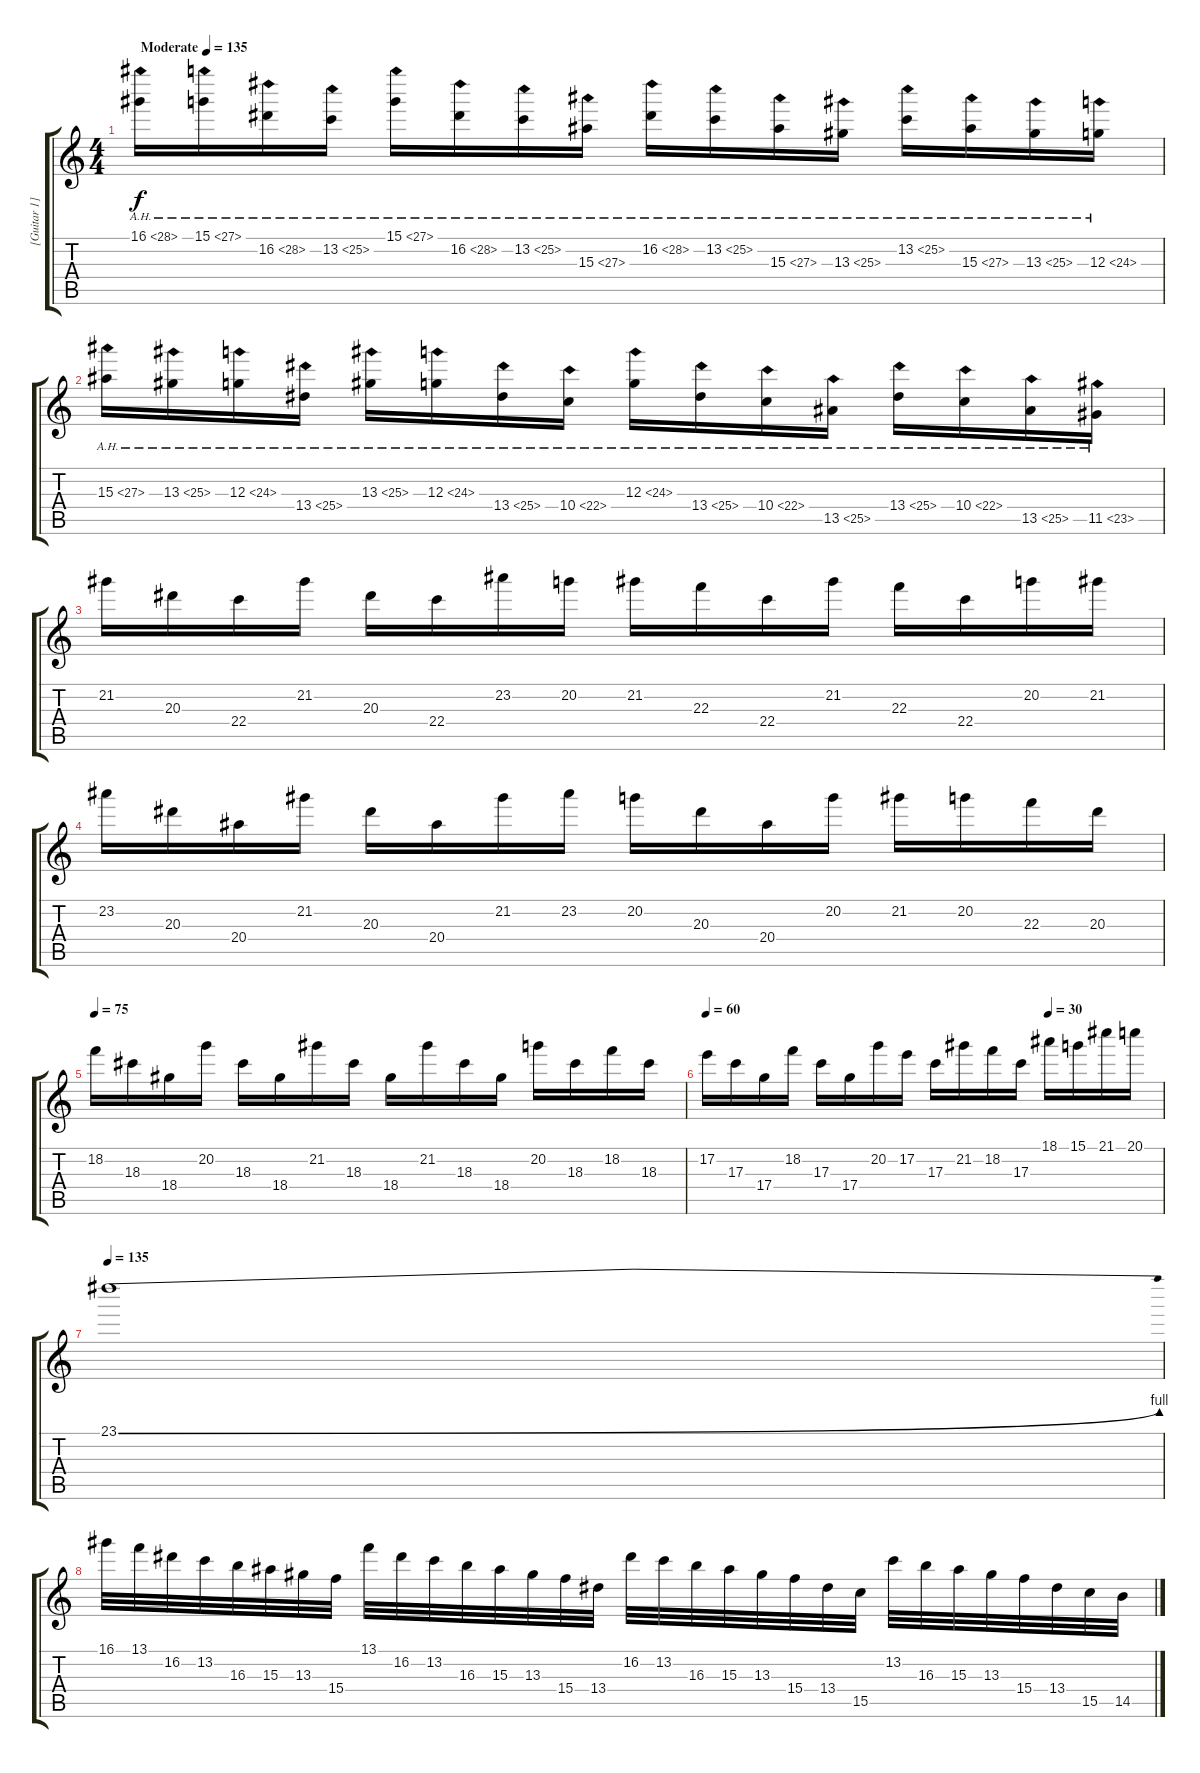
\track ("[Guitar 1]" "[Guitar 1]") {instrument distortionguitar}
\staff {score tabs}
\tuning (E4 B3 G3 D3 A2 E2) {hide}
\ts (4 4)
\tempo (135 "Moderate")
\clef g2
\ks c
16.1{ah 12}.16{dy f instrument distortionguitar} 15.1{ah 12}.16 16.2{ah 12}.16 13.2{ah 12}.16 15.1{ah 12}.16 16.2{ah 12}.16 13.2{ah 12}.16 15.3{ah 12}.16 16.2{ah 12}.16 13.2{ah 12}.16 15.3{ah 12}.16 13.3{ah 12}.16 13.2{ah 12}.16 15.3{ah 12}.16 13.3{ah 12}.16 12.3{ah 12}.16 |
15.3{ah 12}.16 13.3{ah 12}.16 12.3{ah 12}.16 13.4{ah 12}.16 13.3{ah 12}.16 12.3{ah 12}.16 13.4{ah 12}.16 10.4{ah 12}.16 12.3{ah 12}.16 13.4{ah 12}.16 10.4{ah 12}.16 13.5{ah 12}.16 13.4{ah 12}.16 10.4{ah 12}.16 13.5{ah 12}.16 11.5{ah 12}.16 |
21.2.16 20.3.16 22.4.16 21.2.16 20.3.16 22.4.16 23.2.16 20.2.16 21.2.16 22.3.16 22.4.16 21.2.16 22.3.16 22.4.16 20.2.16 21.2.16 |
23.2.16 20.3.16 20.4.16 21.2.16 20.3.16 20.4.16 21.2.16 23.2.16 20.2.16 20.3.16 20.4.16 20.2.16 21.2.16 20.2.16 22.3.16 20.3.16 |
\tempo 75
18.2.16 18.3.16 18.4.16 20.2.16 18.3.16 18.4.16 21.2.16 18.3.16 18.4.16 21.2.16 18.3.16 18.4.16 20.2.16 18.3.16 18.2.16 18.3.16 |
\tempo 60
\tempo (30 0.75)
17.2.16 17.3.16 17.4.16 18.2.16 17.3.16 17.4.16 20.2.16 17.2.16 17.3.16 21.2.16 18.2.16 17.3.16 18.1.16 15.1.16 21.1.16 20.1.16 |
\tempo 135
23.1{be (bend 0 0 60 4)}.1 |
16.1.32 13.1.32 16.2.32 13.2.32 16.3.32 15.3.32 13.3.32 15.4.32 13.1.32 16.2.32 13.2.32 16.3.32 15.3.32 13.3.32 15.4.32 13.4.32 16.2.32 13.2.32 16.3.32 15.3.32 13.3.32 15.4.32 13.4.32 15.5.32 13.2.32 16.3.32 15.3.32 13.3.32 15.4.32 13.4.32 15.5.32 14.5.32
